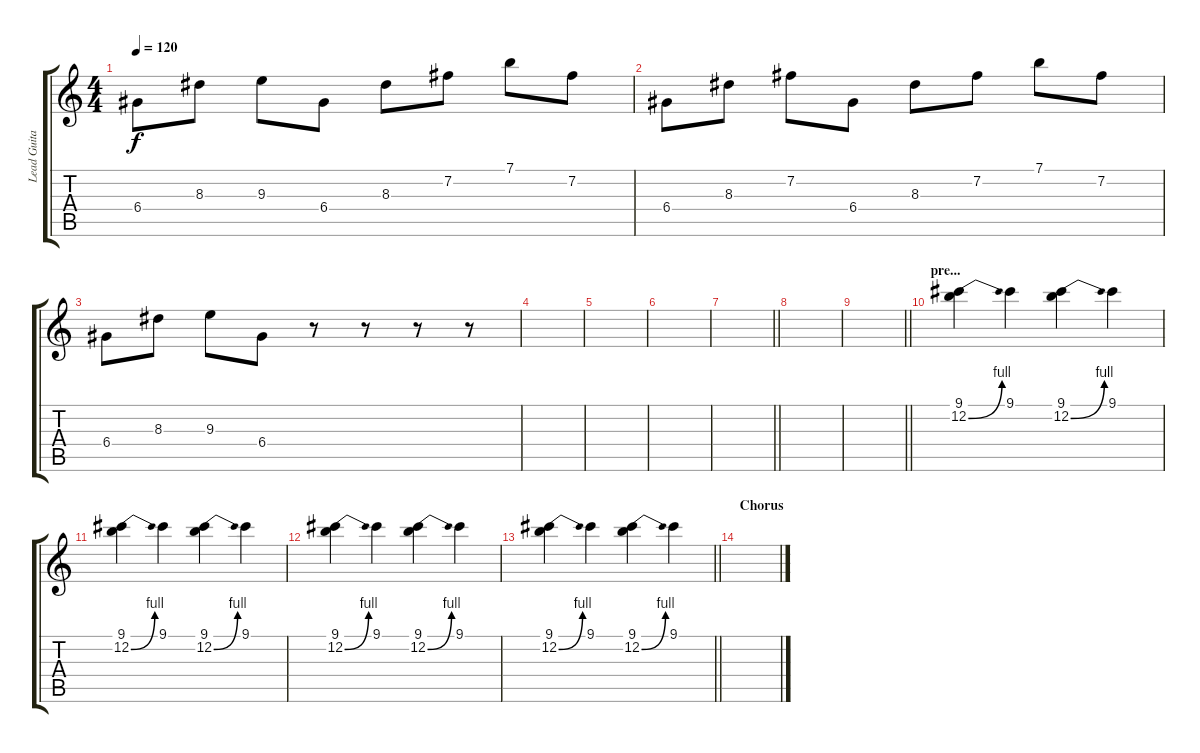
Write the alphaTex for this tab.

\track ("Lead Guitar" "Lead Guita") {instrument distortionguitar}
\staff {score tabs}
\tuning (E4 B3 G3 D3 A2 E2) {hide}
\ts (4 4)
\tempo 120
\clef g2
\ks c
6.4.8{dy f} 8.3.8 9.3.8 6.4.8 8.3.8 7.2.8 7.1.8 7.2.8 |
6.4.8 8.3.8 7.2.8 6.4.8 8.3.8 7.2.8 7.1.8 7.2.8 |
6.4.8 8.3.8 9.3.8 6.4.8 r.8 r.8 r.8 r.8 |
|
|
|
\barLineRight lightlight
|
|
\barLineRight lightlight
|
\section ("" "pre...")
(9.1 12.2{be (bend 0 0 60 4)}).4{volume 12 balance 8 instrument distortionguitar} 9.1.4 (9.1 12.2{be (bend 0 0 60 4)}).4 9.1.4 |
(9.1 12.2{be (bend 0 0 60 4)}).4 9.1.4 (9.1 12.2{be (bend 0 0 60 4)}).4 9.1.4 |
(9.1 12.2{be (bend 0 0 60 4)}).4 9.1.4 (9.1 12.2{be (bend 0 0 60 4)}).4 9.1.4 |
\barLineRight lightlight
(9.1 12.2{be (bend 0 0 60 4)}).4 9.1.4 (9.1 12.2{be (bend 0 0 60 4)}).4 9.1.4 |
\section ("" "Chorus")
